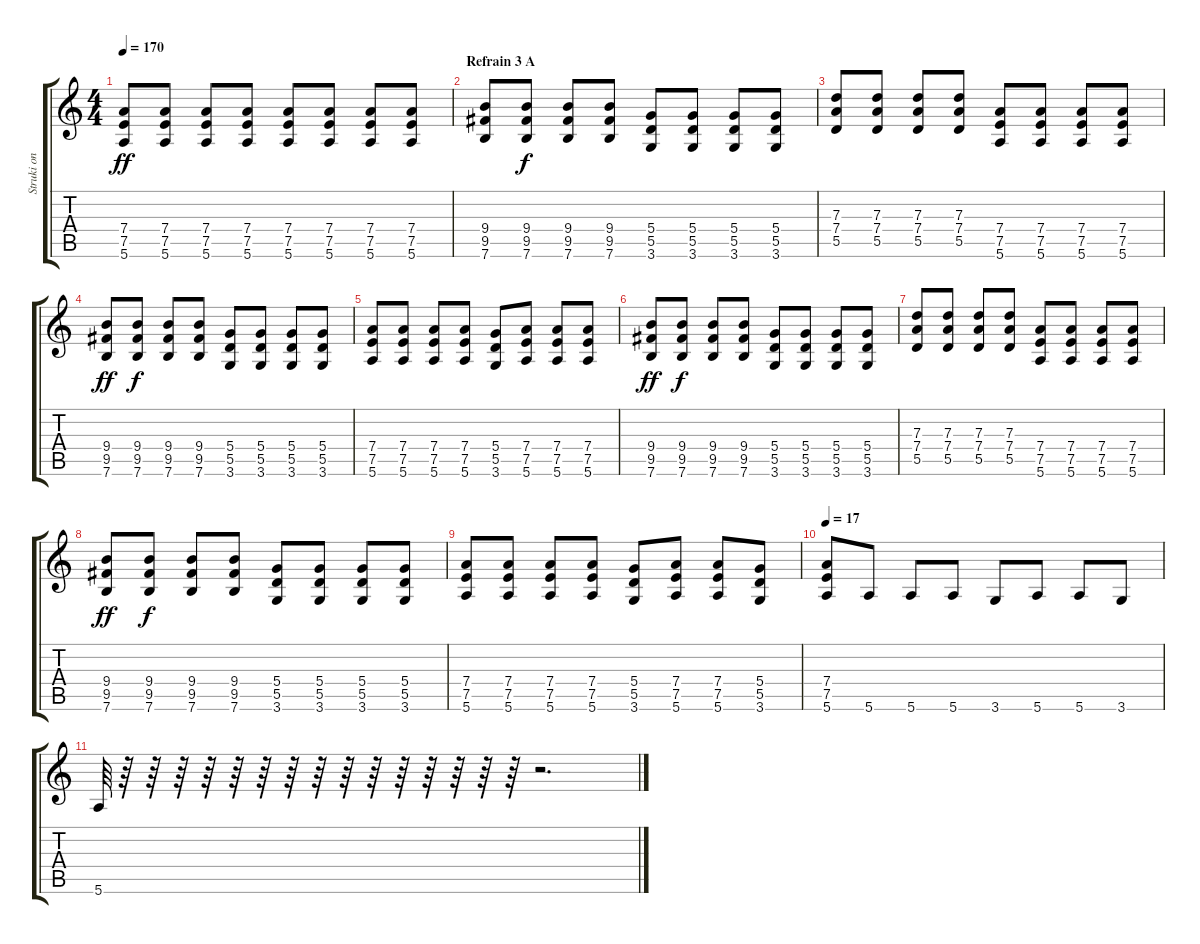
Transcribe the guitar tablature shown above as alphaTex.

\track ("Struki on Guitar" "Struki on ") {instrument distortionguitar}
\staff {score tabs}
\tuning (E4 B3 G3 D3 A2 E2) {hide}
\ts (4 4)
\tempo 170
\clef g2
\ks c
(7.4 7.5 5.6).8{dy ff} (7.4 7.5 5.6).8 (7.4 7.5 5.6).8 (7.4 7.5 5.6).8 (7.4 7.5 5.6).8 (7.4 7.5 5.6).8 (7.4 7.5 5.6).8 (7.4 7.5 5.6).8 |
\section ("" "Refrain 3 A")
(9.4 9.5 7.6).8 (9.4 9.5 7.6).8{dy f} (9.4 9.5 7.6).8 (9.4 9.5 7.6).8 (5.4 5.5 3.6).8 (5.4 5.5 3.6).8 (5.4 5.5 3.6).8 (5.4 5.5 3.6).8 |
(7.3 7.4 5.5).8 (7.3 7.4 5.5).8 (7.3 7.4 5.5).8 (7.3 7.4 5.5).8 (7.4 7.5 5.6).8 (7.4 7.5 5.6).8 (7.4 7.5 5.6).8 (7.4 7.5 5.6).8 |
(9.4 9.5 7.6).8{dy ff} (9.4 9.5 7.6).8{dy f} (9.4 9.5 7.6).8 (9.4 9.5 7.6).8 (5.4 5.5 3.6).8 (5.4 5.5 3.6).8 (5.4 5.5 3.6).8 (5.4 5.5 3.6).8 |
(7.4 7.5 5.6).8 (7.4 7.5 5.6).8 (7.4 7.5 5.6).8 (7.4 7.5 5.6).8 (5.4 5.5 3.6).8 (7.4 7.5 5.6).8 (7.4 7.5 5.6).8 (7.4 7.5 5.6).8 |
(9.4 9.5 7.6).8{dy ff} (9.4 9.5 7.6).8{dy f} (9.4 9.5 7.6).8 (9.4 9.5 7.6).8 (5.4 5.5 3.6).8 (5.4 5.5 3.6).8 (5.4 5.5 3.6).8 (5.4 5.5 3.6).8 |
(7.3 7.4 5.5).8 (7.3 7.4 5.5).8 (7.3 7.4 5.5).8 (7.3 7.4 5.5).8 (7.4 7.5 5.6).8 (7.4 7.5 5.6).8 (7.4 7.5 5.6).8 (7.4 7.5 5.6).8 |
(9.4 9.5 7.6).8{dy ff} (9.4 9.5 7.6).8{dy f} (9.4 9.5 7.6).8 (9.4 9.5 7.6).8 (5.4 5.5 3.6).8 (5.4 5.5 3.6).8 (5.4 5.5 3.6).8 (5.4 5.5 3.6).8 |
(7.4 7.5 5.6).8 (7.4 7.5 5.6).8 (7.4 7.5 5.6).8 (7.4 7.5 5.6).8 (5.4 5.5 3.6).8 (7.4 7.5 5.6).8 (7.4 7.5 5.6).8 (5.4 5.5 3.6).8 |
\tempo 17
(7.4 7.5 5.6).8 5.6.8 5.6.8 5.6.8 3.6.8 5.6.8 5.6.8 3.6.8 |
5.6.64 r.64 r.64 r.64 r.64 r.64 r.64 r.64 r.64 r.64 r.64 r.64 r.64 r.64 r.64 r.64 r.2{d}
